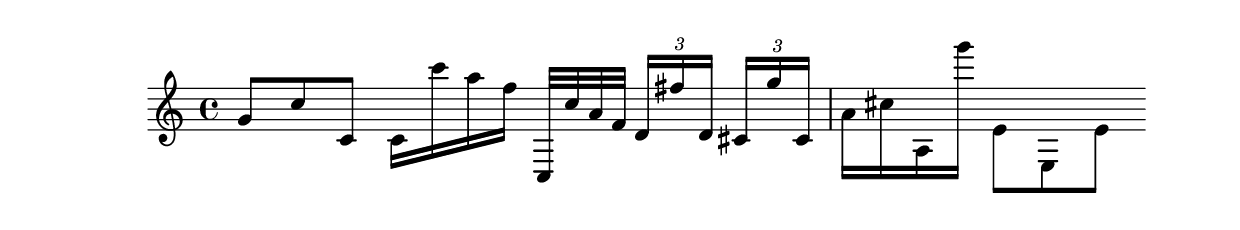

\version "2.1.22"
\header{
texidoc="
Beams should behave reasonably well, even under extreme circumstances.
Stems may be short, but noteheads should never touch the beam.  Note that
under normal circumstances, these beams would get knees here
@code{Beam.auto-knee-gap} was set to false.
"
}

extreme = \notes\relative c'' {
  \stemBoth
   g8[ c c,]
   c16[ c'' a f]
  \stemUp 
   c,,32[ c'' a f]

  %%%%%%%
  \stemBoth
  \times 2/3{ d16[ fis' d,]} \times 2/3{ cis[ g'' cis,,]}
  a'16 cis a, g''' % Used to give a nice beam directed upwards.
  \stemBoth

  \transpose c c {
	  \stemDown  e'8[ e e']
      }
}

\score {
  {
    % If we want to test extreme beams,
    % we should not have them auto-kneed
    \override Beam  #'auto-knee-gap = ##f
    \extreme


    %% what does this test? --hwn
%{
    \override Beam  #'slope-limit = #1000
    \extreme
    %}
  }
  \paper{
%    raggedright = ##t
    raggedright = ##t
  }
}
